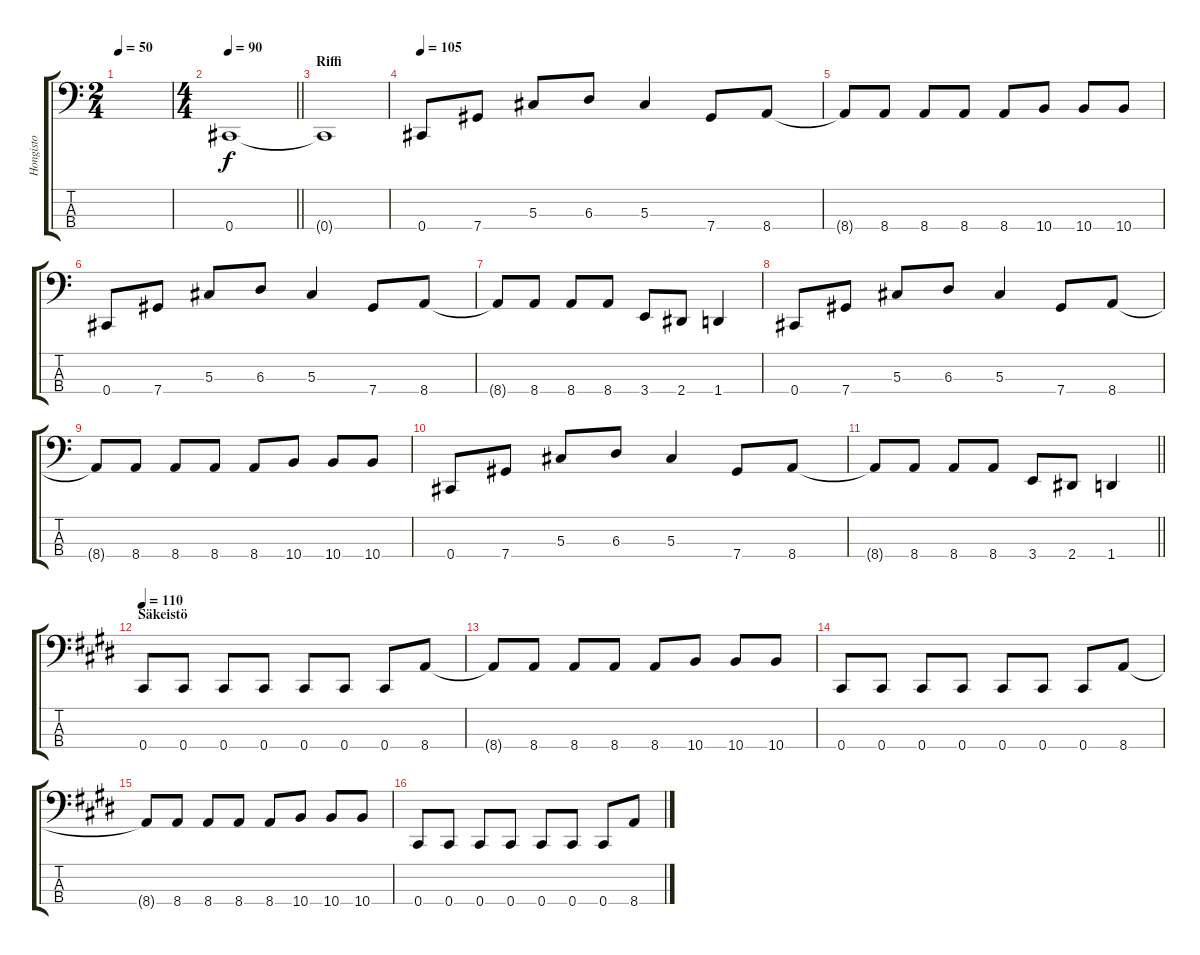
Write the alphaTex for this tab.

\track ("Hongisto" "Hongisto") {instrument electricbasspick}
\staff {score tabs}
\tuning (Gb2 Db2 Ab1 Db1) {hide}
\ts (2 4)
\tempo 50
\clef f4
\ks c
|
\ts (4 4)
\tempo 90
\barLineRight lightlight
0.4.1 |
\section ("" "Riffi")
0.4{t}.1 |
\tempo 105
0.4.8 7.4.8 5.3.8 6.3.8 5.3.4 7.4.8 8.4.8 |
8.4{t}.8 8.4.8 8.4.8 8.4.8 8.4.8 10.4.8 10.4.8 10.4.8 |
0.4.8 7.4.8 5.3.8 6.3.8 5.3.4 7.4.8 8.4.8 |
8.4{t}.8 8.4.8 8.4.8 8.4.8 3.4.8 2.4.8 1.4.4 |
0.4.8 7.4.8 5.3.8 6.3.8 5.3.4 7.4.8 8.4.8 |
8.4{t}.8 8.4.8 8.4.8 8.4.8 8.4.8 10.4.8 10.4.8 10.4.8 |
0.4.8 7.4.8 5.3.8 6.3.8 5.3.4 7.4.8 8.4.8 |
\barLineRight lightlight
8.4{t}.8 8.4.8 8.4.8 8.4.8 3.4.8 2.4.8 1.4.4 |
\section ("" "Säkeistö")
\tempo 110
\ks c#minor
0.4.8 0.4.8 0.4.8 0.4.8 0.4.8 0.4.8 0.4.8 8.4.8 |
8.4{t}.8 8.4.8 8.4.8 8.4.8 8.4.8 10.4.8 10.4.8 10.4.8 |
0.4.8 0.4.8 0.4.8 0.4.8 0.4.8 0.4.8 0.4.8 8.4.8 |
8.4{t}.8 8.4.8 8.4.8 8.4.8 8.4.8 10.4.8 10.4.8 10.4.8 |
0.4.8 0.4.8 0.4.8 0.4.8 0.4.8 0.4.8 0.4.8 8.4.8
